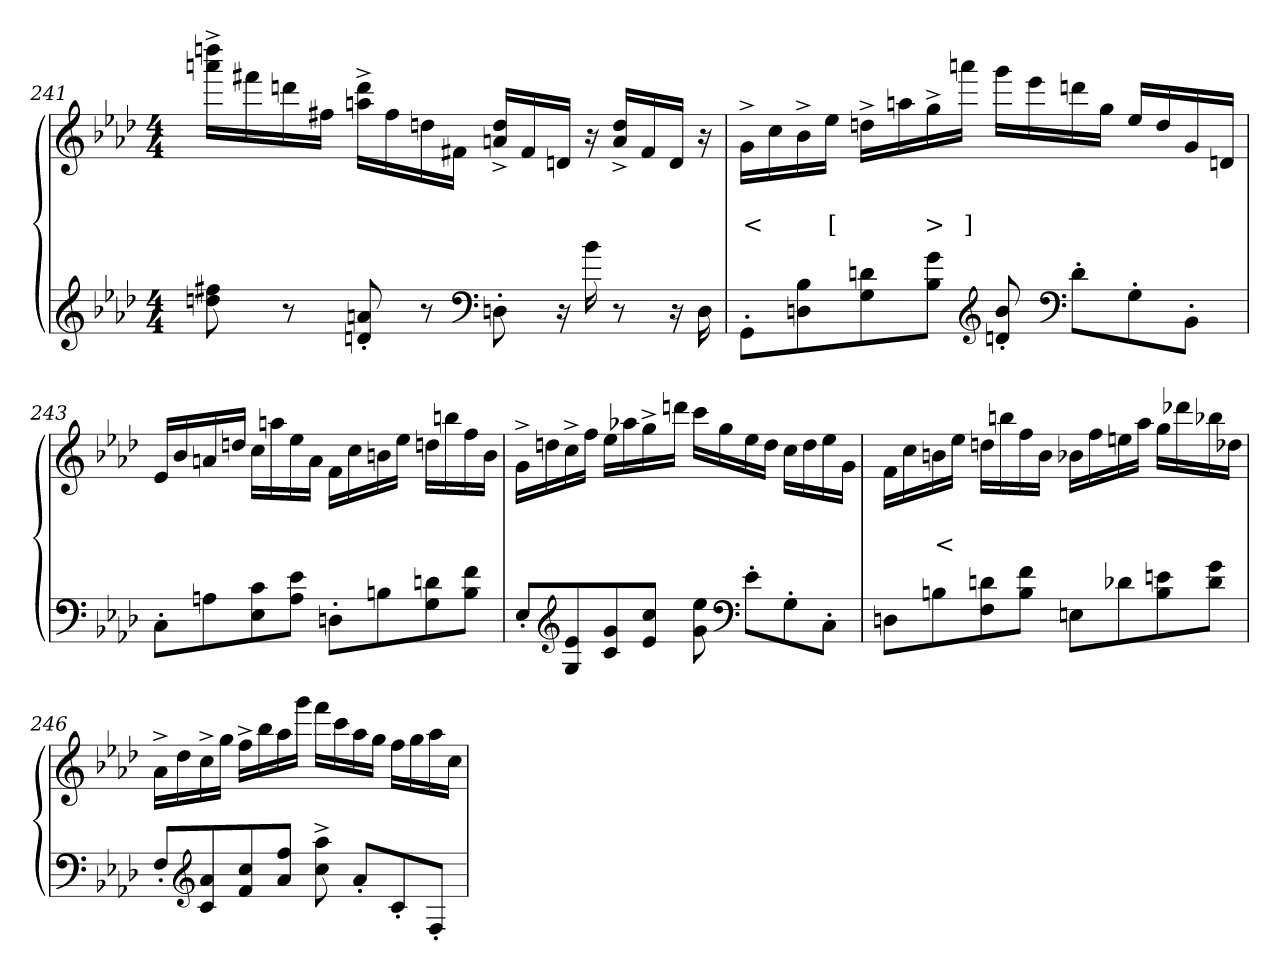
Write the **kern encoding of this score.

**kern	**kern	**text	**text
*part2	*part1	*part1	*part1
*staff2	*staff1	*staff1	*staff1
*clefG2	*clefG2	*	*
*k[b-e-a-d-]	*k[b-e-a-d-]	*	*
*M4/4	*M4/4	*	*
=241	=241	=241	=241
8ff#X 8ddn	16ddddn^> 16aaan^>LL	.	.
.	16fff#X	.	.
8r	16dddn	.	.
.	16ff#JJ	.	.
8an'> 8dn'>	16ddd^> 16aan^>LL	.	.
.	16ff#	.	.
8r	16ddn	.	.
.	16f#JJ	.	.
*clefF4	*	*	*
8Dn'>	16dd^> 16an^>LL	.	.
.	16f#	.	.
16r	16dnJJ	.	.
16b-	16r	.	.
8r	16dd^> 16a^>LL	.	.
.	16f#	.	.
16r	16dJJ	.	.
16D	16r	.	.
=242	=242	=242	=242
8GG'>L	16g^>LL	.	<
.	16cc	.	.
8B- 8Dn	16b-^>	.	.
.	16ee-JJ	.	[
8dn 8G	16ddn^>LL	.	.
.	16aan	.	.
8g 8B-J	16gg^>	.	>
.	16aaanJJ	.	]
*clefG2	*	*	*
8b-'> 8dn'>	16gggLL	.	.
.	16eee-	.	.
*clefF4	*	*	*
8d'>L	16dddn	.	.
.	16ggJJ	.	.
8G'>	16ee-LL	.	.
.	16dd	.	.
8BB-'>J	16g	.	.
.	16dnJJ	.	.
=243	=243	=243	=243
8C'>L	16e-LL	.	.
.	16b-	.	.
8An	16an	.	.
.	16ddnJJ	.	.
8c 8E-	16ccLL	.	.
.	16aan	.	.
8e- 8AJ	16ee-	.	.
.	16aJJ	.	.
8Dn'>L	16fLL	.	.
.	16cc	.	.
8Bn	16bn	.	.
.	16ee-JJ	.	.
8dn 8G	16ddnLL	.	.
.	16bbn	.	.
8f 8BJ	16ff	.	.
.	16bJJ	.	.
=244	=244	=244	=244
8E-'>L	16g^>LL	.	.
.	16ddn	.	.
*clefG2	*	*	*
8e- 8G	16cc^>	.	.
.	16ffJJ	.	.
8g 8c	16ee-LL	.	.
.	16aa-X	.	.
8cc 8e-J	16gg^>	.	.
.	16dddnJJ	.	.
8ee- 8g	16cccLL	.	.
.	16gg	.	.
*clefF4	*	*	*
8e-'>L	16ee-	.	.
.	16ddJJ	.	.
8G'>	16ccLL	.	.
.	16dd	.	.
8C'>J	16ee-	.	.
.	16gJJ	.	.
=245	=245	=245	=245
8DnL	16fLL	.	.
.	16cc	.	.
8Bn	16bn	.	<
.	16ee-JJ	.	.
8dn 8F	16ddnLL	.	.
.	16bbn	.	.
8f 8BJ	16ff	.	.
.	16bJJ	.	.
8EnL	16b-XLL	.	.
.	16ff	.	.
8d-X	16een	.	.
.	16aa-JJ	.	.
8e 8B	16ggLL	.	.
.	16ddd-X	.	.
8g 8d-J	16bb-	.	.
.	16dd-JJ	.	.
=246	=246	=246	=246
8F'>L	16a-^>LL	.	.
.	16dd-	.	.
*clefG2	*	*	*
8a- 8c	16cc^>	.	.
.	16ggJJ	.	.
8cc 8f	16ff^>LL	.	.
.	16bb-	.	.
8ff 8a-J	16aa-	.	.
.	16gggJJ	.	.
8aa-^> 8cc^>	16fffLL	.	.
.	16ccc	.	.
8a-'>L	16aa-	.	.
.	16ggJJ	.	.
8c'>	16ffLL	.	.
.	16gg	.	.
8F'>J	16aa-	.	.
.	16ccJJ	.	.
=	=	=	=
*-	*-	*-	*-
